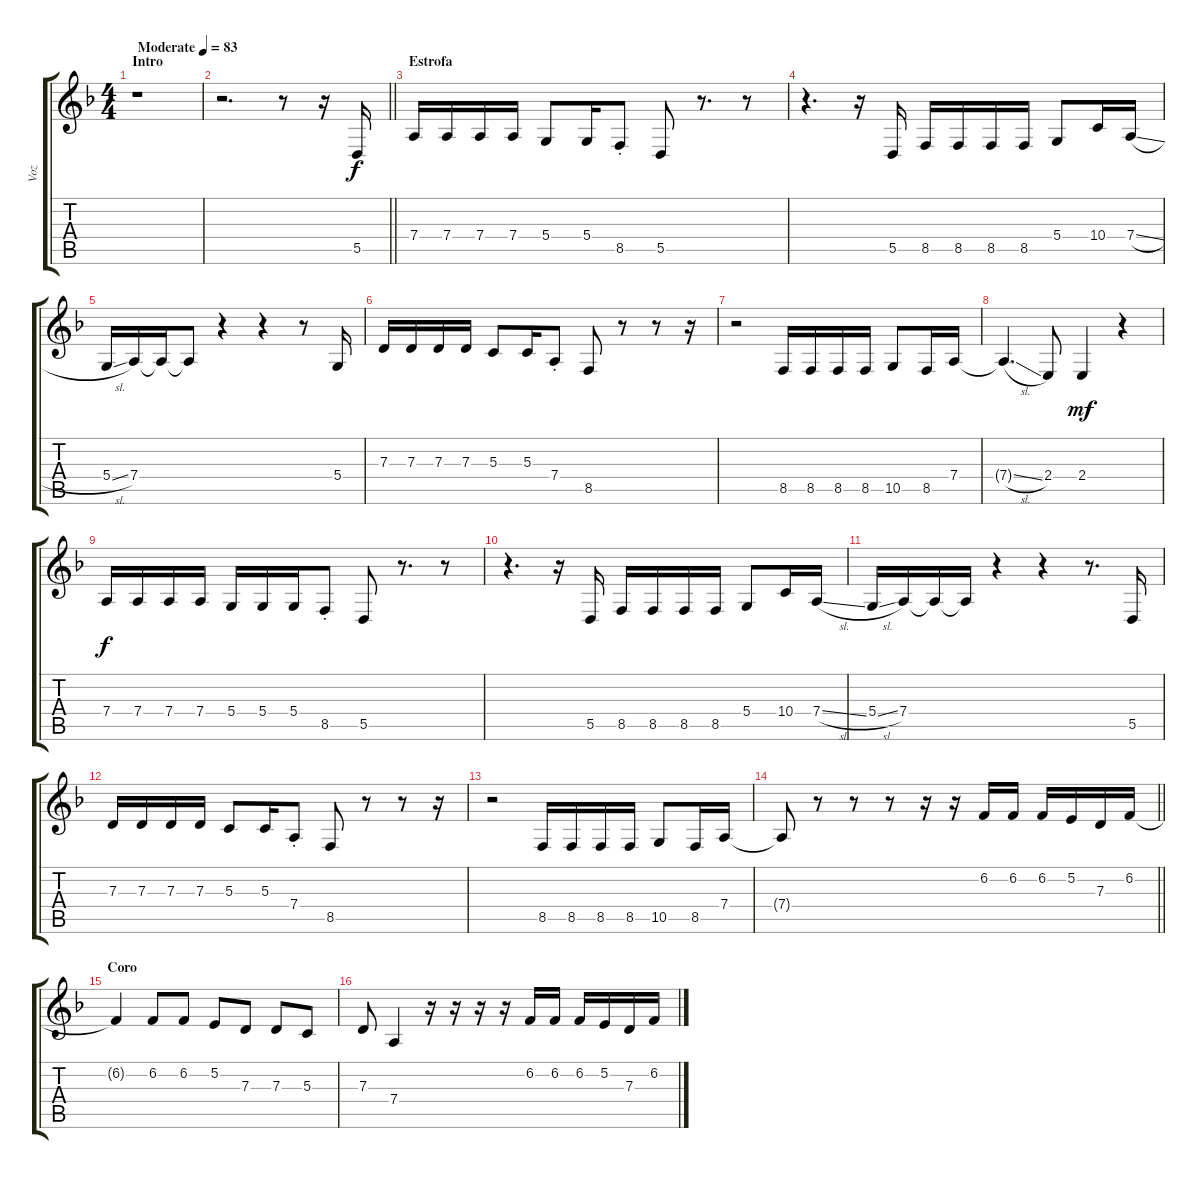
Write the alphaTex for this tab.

\track ("Voz" "Voz") {instrument tenorsax}
\staff {score tabs}
\tuning (E4 B3 G3 D3 A2 E2) {hide}
\ts (4 4)
\section ("" "Intro")
\tempo (83 "Moderate")
\clef g2
\ks dminor
r.1{dy f instrument tenorsax} |
\barLineRight lightlight
r.2{d} r.8 r.16 5.5.16 |
\section ("" "Estrofa")
7.4.16 7.4.16 7.4.16 7.4.16 5.4.8 5.4.16 8.5{st}.8 5.5.8 r.8{d} r.8 |
r.4{d} r.16 5.5.16 8.5.16 8.5.16 8.5.16 8.5.16 5.4.8 10.4.16 7.4{sl}.16 |
5.4{sl}.16 7.4.16 7.4{t}.16 7.4{t}.8 r.4 r.4 r.8 5.4.16 |
7.3.16 7.3.16 7.3.16 7.3.16 5.3.8 5.3.16 7.4{st}.8 8.5.8 r.8 r.8 r.16 |
r.2 8.5.16 8.5.16 8.5.16 8.5.16 10.5.8 8.5.16 7.4.16 |
7.4{sl t}.4{d} 2.4.8 2.4.4{dy mf} r.4 |
7.4.16{dy f} 7.4.16 7.4.16 7.4.16 5.4.16 5.4.16 5.4.16 8.5{st}.8 5.5.8 r.8{d} r.8 |
r.4{d} r.16 5.5.16 8.5.16 8.5.16 8.5.16 8.5.16 5.4.8 10.4.16 7.4{sl}.16 |
5.4{sl}.16 7.4.16 7.4{t}.16 7.4{t}.16 r.4 r.4 r.8{d} 5.5.16 |
7.3.16 7.3.16 7.3.16 7.3.16 5.3.8 5.3.16 7.4{st}.8 8.5.8 r.8 r.8 r.16 |
r.2 8.5.16 8.5.16 8.5.16 8.5.16 10.5.8 8.5.16 7.4.16 |
\barLineRight lightlight
7.4{t}.8 r.8 r.8 r.8 r.16 r.16 6.2.16 6.2.16 6.2.16 5.2.16 7.3.16 6.2.16 |
\section ("" "Coro")
6.2{t}.4 6.2.8 6.2.8 5.2.8 7.3.8 7.3.8 5.3.8 |
7.3.8 7.4.4 r.16 r.16 r.16 r.16 6.2.16 6.2.16 6.2.16 5.2.16 7.3.16 6.2.16
